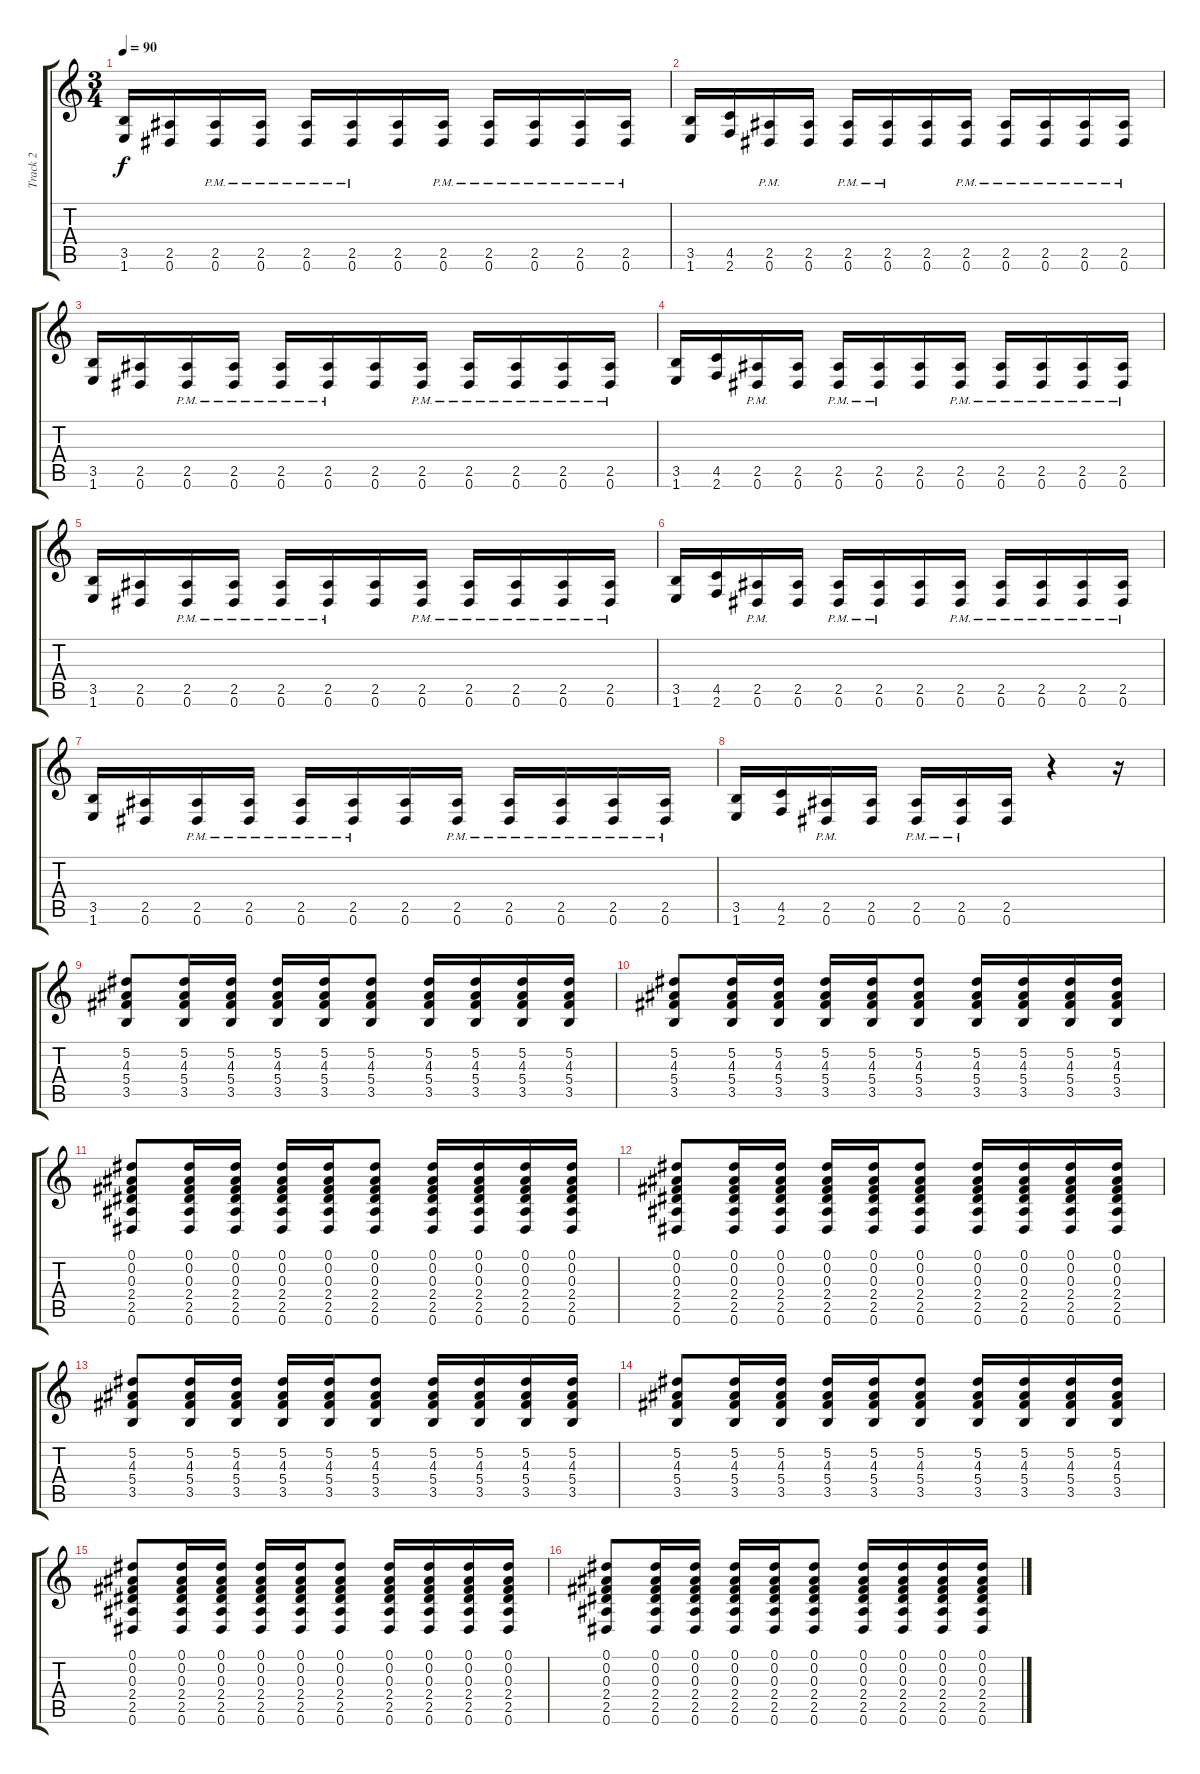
\track ("Track 2" "Track 2") {instrument distortionguitar}
\staff {score tabs}
\tuning (Eb4 Bb3 Gb3 Db3 Ab2 Eb2) {hide}
\ts (3 4)
\tempo 90
\clef g2
\ks c
(3.5 1.6).16{dy f} (2.5 0.6).16 (2.5{pm} 0.6).16 (2.5{pm} 0.6).16 (2.5{pm} 0.6).16 (2.5{pm} 0.6).16 (2.5 0.6).16 (2.5{pm} 0.6).16 (2.5{pm} 0.6).16 (2.5{pm} 0.6).16 (2.5{pm} 0.6).16 (2.5{pm} 0.6).16 |
(3.5 1.6).16 (4.5 2.6).16 (2.5{pm} 0.6{pm}).16 (2.5 0.6).16 (2.5{pm} 0.6{pm}).16 (2.5{pm} 0.6{pm}).16 (2.5 0.6).16 (2.5{pm} 0.6{pm}).16 (2.5{pm} 0.6{pm}).16 (2.5{pm} 0.6{pm}).16 (2.5{pm} 0.6{pm}).16 (2.5{pm} 0.6{pm}).16 |
(3.5 1.6).16 (2.5 0.6).16 (2.5{pm} 0.6).16 (2.5{pm} 0.6).16 (2.5{pm} 0.6).16 (2.5{pm} 0.6).16 (2.5 0.6).16 (2.5{pm} 0.6).16 (2.5{pm} 0.6).16 (2.5{pm} 0.6).16 (2.5{pm} 0.6).16 (2.5{pm} 0.6).16 |
(3.5 1.6).16 (4.5 2.6).16 (2.5{pm} 0.6{pm}).16 (2.5 0.6).16 (2.5{pm} 0.6{pm}).16 (2.5{pm} 0.6{pm}).16 (2.5 0.6).16 (2.5{pm} 0.6{pm}).16 (2.5{pm} 0.6{pm}).16 (2.5{pm} 0.6{pm}).16 (2.5{pm} 0.6{pm}).16 (2.5{pm} 0.6{pm}).16 |
(3.5 1.6).16 (2.5 0.6).16 (2.5{pm} 0.6).16 (2.5{pm} 0.6).16 (2.5{pm} 0.6).16 (2.5{pm} 0.6).16 (2.5 0.6).16 (2.5{pm} 0.6).16 (2.5{pm} 0.6).16 (2.5{pm} 0.6).16 (2.5{pm} 0.6).16 (2.5{pm} 0.6).16 |
(3.5 1.6).16 (4.5 2.6).16 (2.5{pm} 0.6{pm}).16 (2.5 0.6).16 (2.5{pm} 0.6{pm}).16 (2.5{pm} 0.6{pm}).16 (2.5 0.6).16 (2.5{pm} 0.6{pm}).16 (2.5{pm} 0.6{pm}).16 (2.5{pm} 0.6{pm}).16 (2.5{pm} 0.6{pm}).16 (2.5{pm} 0.6{pm}).16 |
(3.5 1.6).16 (2.5 0.6).16 (2.5{pm} 0.6).16 (2.5{pm} 0.6).16 (2.5{pm} 0.6).16 (2.5{pm} 0.6).16 (2.5 0.6).16 (2.5{pm} 0.6).16 (2.5{pm} 0.6).16 (2.5{pm} 0.6).16 (2.5{pm} 0.6).16 (2.5{pm} 0.6).16 |
(3.5 1.6).16 (4.5 2.6).16 (2.5{pm} 0.6{pm}).16 (2.5 0.6).16 (2.5{pm} 0.6{pm}).16 (2.5{pm} 0.6{pm}).16 (2.5 0.6).16 r.4 r.16 |
(5.2 4.3 5.4 3.5).8 (5.2 4.3 5.4 3.5).16 (5.2 4.3 5.4 3.5).16 (5.2 4.3 5.4 3.5).16 (5.2 4.3 5.4 3.5).16 (5.2 4.3 5.4 3.5).8 (5.2 4.3 5.4 3.5).16 (5.2 4.3 5.4 3.5).16 (5.2 4.3 5.4 3.5).16 (5.2 4.3 5.4 3.5).16 |
(5.2 4.3 5.4 3.5).8 (5.2 4.3 5.4 3.5).16 (5.2 4.3 5.4 3.5).16 (5.2 4.3 5.4 3.5).16 (5.2 4.3 5.4 3.5).16 (5.2 4.3 5.4 3.5).8 (5.2 4.3 5.4 3.5).16 (5.2 4.3 5.4 3.5).16 (5.2 4.3 5.4 3.5).16 (5.2 4.3 5.4 3.5).16 |
(0.1 0.2 0.3 2.4 2.5 0.6).8 (0.1 0.2 0.3 2.4 2.5 0.6).16 (0.1 0.2 0.3 2.4 2.5 0.6).16 (0.1 0.2 0.3 2.4 2.5 0.6).16 (0.1 0.2 0.3 2.4 2.5 0.6).16 (0.1 0.2 0.3 2.4 2.5 0.6).8 (0.1 0.2 0.3 2.4 2.5 0.6).16 (0.1 0.2 0.3 2.4 2.5 0.6).16 (0.1 0.2 0.3 2.4 2.5 0.6).16 (0.1 0.2 0.3 2.4 2.5 0.6).16 |
(0.1 0.2 0.3 2.4 2.5 0.6).8 (0.1 0.2 0.3 2.4 2.5 0.6).16 (0.1 0.2 0.3 2.4 2.5 0.6).16 (0.1 0.2 0.3 2.4 2.5 0.6).16 (0.1 0.2 0.3 2.4 2.5 0.6).16 (0.1 0.2 0.3 2.4 2.5 0.6).8 (0.1 0.2 0.3 2.4 2.5 0.6).16 (0.1 0.2 0.3 2.4 2.5 0.6).16 (0.1 0.2 0.3 2.4 2.5 0.6).16 (0.1 0.2 0.3 2.4 2.5 0.6).16 |
(5.2 4.3 5.4 3.5).8 (5.2 4.3 5.4 3.5).16 (5.2 4.3 5.4 3.5).16 (5.2 4.3 5.4 3.5).16 (5.2 4.3 5.4 3.5).16 (5.2 4.3 5.4 3.5).8 (5.2 4.3 5.4 3.5).16 (5.2 4.3 5.4 3.5).16 (5.2 4.3 5.4 3.5).16 (5.2 4.3 5.4 3.5).16 |
(5.2 4.3 5.4 3.5).8 (5.2 4.3 5.4 3.5).16 (5.2 4.3 5.4 3.5).16 (5.2 4.3 5.4 3.5).16 (5.2 4.3 5.4 3.5).16 (5.2 4.3 5.4 3.5).8 (5.2 4.3 5.4 3.5).16 (5.2 4.3 5.4 3.5).16 (5.2 4.3 5.4 3.5).16 (5.2 4.3 5.4 3.5).16 |
(0.1 0.2 0.3 2.4 2.5 0.6).8 (0.1 0.2 0.3 2.4 2.5 0.6).16 (0.1 0.2 0.3 2.4 2.5 0.6).16 (0.1 0.2 0.3 2.4 2.5 0.6).16 (0.1 0.2 0.3 2.4 2.5 0.6).16 (0.1 0.2 0.3 2.4 2.5 0.6).8 (0.1 0.2 0.3 2.4 2.5 0.6).16 (0.1 0.2 0.3 2.4 2.5 0.6).16 (0.1 0.2 0.3 2.4 2.5 0.6).16 (0.1 0.2 0.3 2.4 2.5 0.6).16 |
(0.1 0.2 0.3 2.4 2.5 0.6).8 (0.1 0.2 0.3 2.4 2.5 0.6).16 (0.1 0.2 0.3 2.4 2.5 0.6).16 (0.1 0.2 0.3 2.4 2.5 0.6).16 (0.1 0.2 0.3 2.4 2.5 0.6).16 (0.1 0.2 0.3 2.4 2.5 0.6).8 (0.1 0.2 0.3 2.4 2.5 0.6).16 (0.1 0.2 0.3 2.4 2.5 0.6).16 (0.1 0.2 0.3 2.4 2.5 0.6).16 (0.1 0.2 0.3 2.4 2.5 0.6).16
